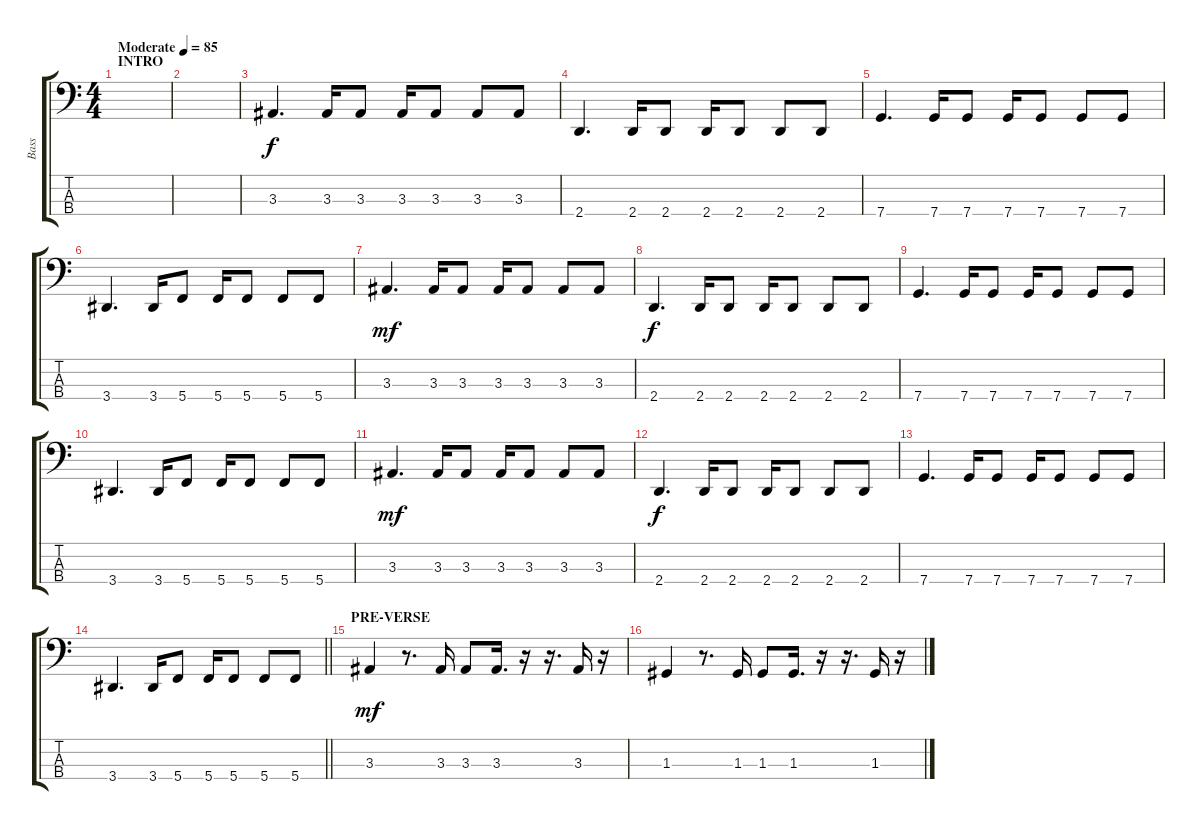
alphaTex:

\track ("Bass" "Bass") {instrument electricbassfinger}
\staff {score tabs}
\tuning (F2 C2 G1 C1) {hide}
\ts (4 4)
\section ("" "INTRO")
\tempo (85 "Moderate")
\clef f4
\ks c
|
|
3.3.4{d} 3.3.16 3.3.8 3.3.16 3.3.8 3.3.8 3.3.8 |
2.4.4{d dy f} 2.4.16 2.4.8 2.4.16 2.4.8 2.4.8 2.4.8 |
7.4.4{d} 7.4.16 7.4.8 7.4.16 7.4.8 7.4.8 7.4.8 |
3.4.4{d} 3.4.16 5.4.8 5.4.16 5.4.8 5.4.8 5.4.8 |
3.3.4{d dy mf} 3.3.16 3.3.8 3.3.16 3.3.8 3.3.8 3.3.8 |
2.4.4{d dy f} 2.4.16 2.4.8 2.4.16 2.4.8 2.4.8 2.4.8 |
7.4.4{d} 7.4.16 7.4.8 7.4.16 7.4.8 7.4.8 7.4.8 |
3.4.4{d} 3.4.16 5.4.8 5.4.16 5.4.8 5.4.8 5.4.8 |
3.3.4{d dy mf} 3.3.16 3.3.8 3.3.16 3.3.8 3.3.8 3.3.8 |
2.4.4{d dy f} 2.4.16 2.4.8 2.4.16 2.4.8 2.4.8 2.4.8 |
7.4.4{d} 7.4.16 7.4.8 7.4.16 7.4.8 7.4.8 7.4.8 |
\barLineRight lightlight
3.4.4{d} 3.4.16 5.4.8 5.4.16 5.4.8 5.4.8 5.4.8 |
\section ("" "PRE-VERSE")
3.3.4{dy mf} r.8{d} 3.3.16 3.3.8 3.3.16{d} r.16 r.16{d} 3.3.16 r.16 |
1.3.4 r.8{d} 1.3.16 1.3.8 1.3.16{d} r.16 r.16{d} 1.3.16 r.16
